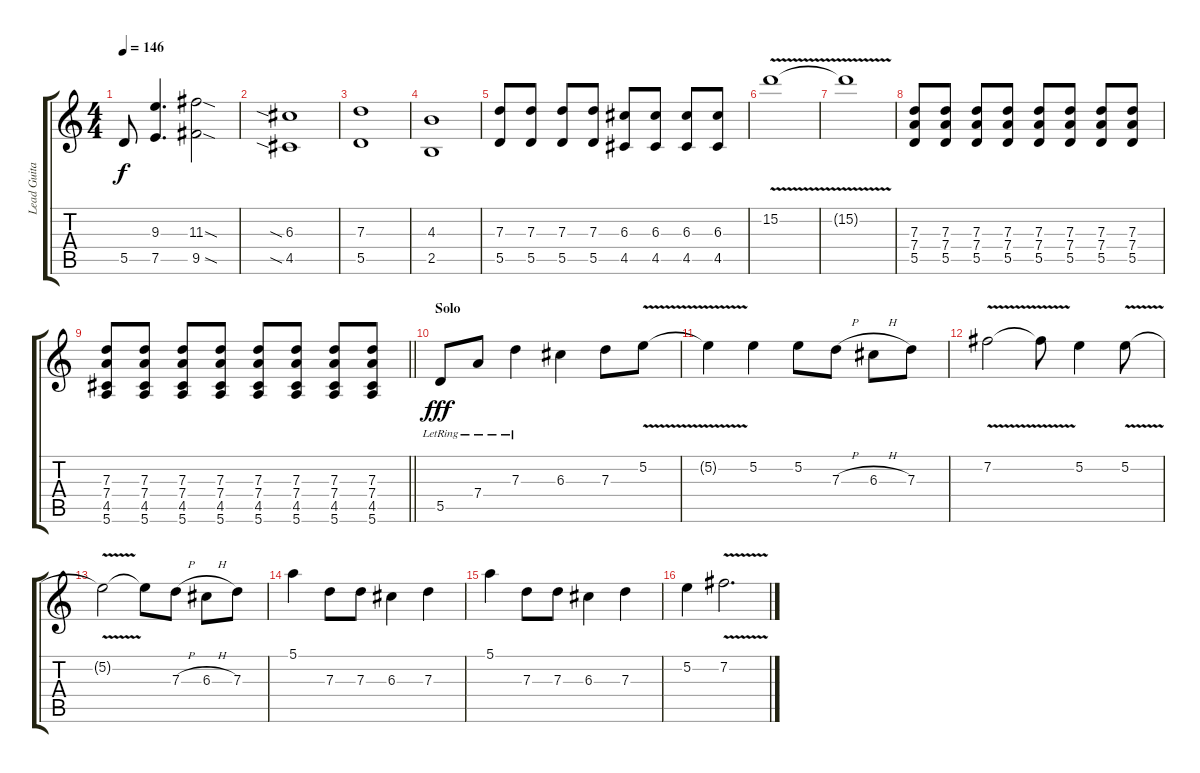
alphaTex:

\track ("Lead Guitar I" "Lead Guita") {instrument overdrivenguitar}
\staff {score tabs}
\tuning (E4 B3 G3 D3 A2 E2) {hide}
\ts (4 4)
\tempo 146
\clef g2
\ks c
5.5{t}.8{dy f} (9.3 7.5).4{d} (11.3{sod} 9.5{sod}).2 |
(6.3{sia} 4.5{sia}).1 |
(7.3 5.5).1 |
(4.3 2.5).1 |
(7.3 5.5).8 (7.3 5.5).8 (7.3 5.5).8 (7.3 5.5).8 (6.3 4.5).8 (6.3 4.5).8 (6.3 4.5).8 (6.3 4.5).8 |
15.2{v}.1 |
15.2{t}.1 |
(7.3 7.4 5.5).8 (7.3 7.4 5.5).8 (7.3 7.4 5.5).8 (7.3 7.4 5.5).8 (7.3 7.4 5.5).8 (7.3 7.4 5.5).8 (7.3 7.4 5.5).8 (7.3 7.4 5.5).8 |
\barLineRight lightlight
(7.3 7.4 4.5 5.6).8 (7.3 7.4 4.5 5.6).8 (7.3 7.4 4.5 5.6).8 (7.3 7.4 4.5 5.6).8 (7.3 7.4 4.5 5.6).8 (7.3 7.4 4.5 5.6).8 (7.3 7.4 4.5 5.6).8 (7.3 7.4 4.5 5.6).8 |
\section ("" "Solo")
5.5{lr}.8{dy fff} 7.4{lr}.8 7.3{lr}.4 6.3.4 7.3.8 5.2{v}.8 |
5.2{t}.4 5.2.4 5.2.8 7.3{h}.8 6.3{h}.8 7.3.8 |
7.2{v}.2 7.2{t}.8 5.2.4 5.2{v}.8 |
5.2{t}.2 5.2{t}.8 7.3{h}.8 6.3{h}.8 7.3.8 |
5.1.4 7.3.8 7.3.8 6.3.4 7.3.4 |
5.1.4 7.3.8 7.3.8 6.3.4 7.3.4 |
5.2.4 7.2{v}.2{d}
